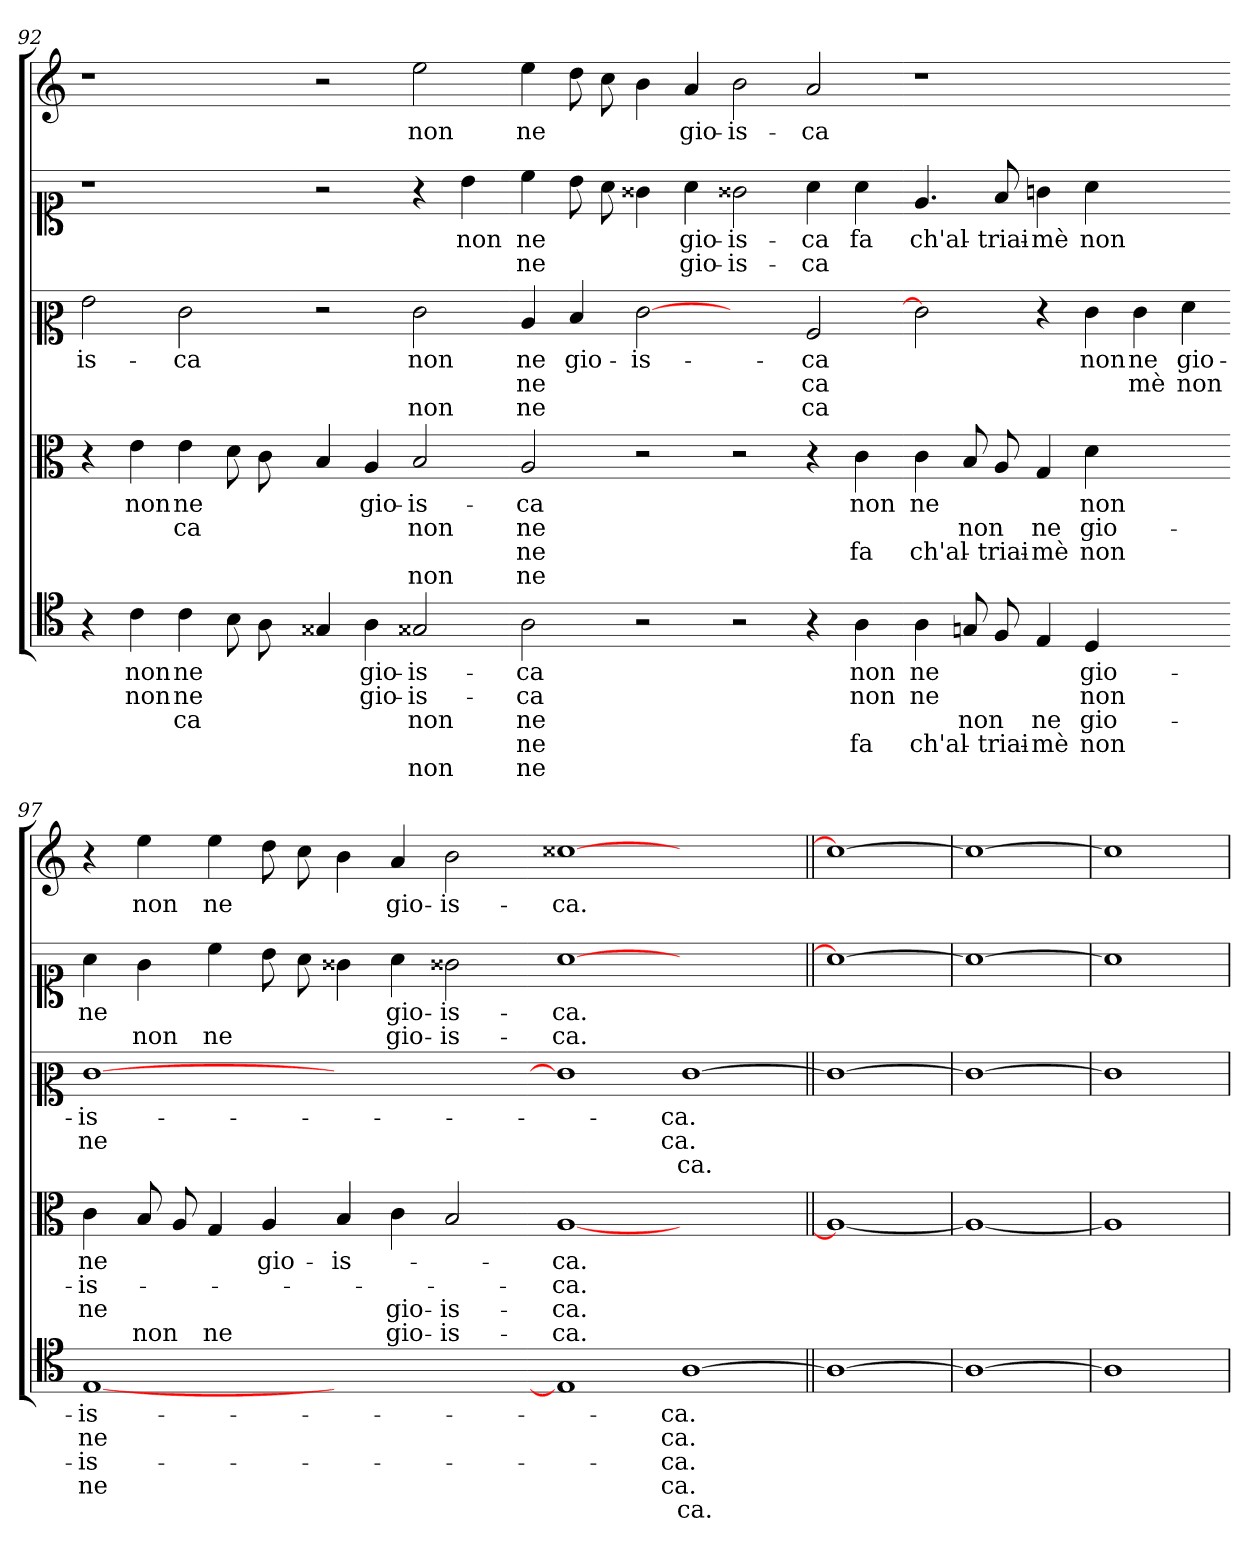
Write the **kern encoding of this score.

**kern	**text	**text	**text	**text	**text	**kern	**text	**text	**text	**text	**kern	**text	**text	**text	**kern	**text	**text	**kern	**text
*part5	*part5	*part5	*part5	*part5	*part5	*part4	*part4	*part4	*part4	*part4	*part3	*part3	*part3	*part3	*part2	*part2	*part2	*part1	*part1
*staff5	*staff5	*staff5	*staff5	*staff5	*staff5	*staff4	*staff4	*staff4	*staff4	*staff4	*staff3	*staff3	*staff3	*staff3	*staff2	*staff2	*staff2	*staff1	*staff1
*clefC4	*	*	*	*	*	*clefC3	*	*	*	*	*clefC2	*	*	*	*clefC1	*	*	*clefG2	*
*k[]	*	*	*	*	*	*k[]	*	*	*	*	*k[]	*	*	*	*k[]	*	*	*k[]	*
=92	=92	=92	=92	=92	=92	=92	=92	=92	=92	=92	=92	=92	=92	=92	=92	=92	=92	=92	=92
4r	.	.	.	.	.	4r	.	.	.	.	2g	is-	.	.	1r	.	.	1r	.
4c	non	non	.	.	.	4e	non	.	.	.	.	.	.	.	.	.	.	.	.
4c	ne	ne	ca	.	.	4e	ne	ca	.	.	2e	ca	.	.	.	.	.	.	.
8B	.	.	.	.	.	8d	.	.	.	.	.	.	.	.	.	.	.	.	.
8A	.	.	.	.	.	8c	.	.	.	.	.	.	.	.	.	.	.	.	.
=93-	=93-	=93-	=93-	=93-	=93-	=93-	=93-	=93-	=93-	=93-	=93-	=93-	=93-	=93-	=93-	=93-	=93-	=93-	=93-
4G##X	.	.	.	.	.	4B	.	.	.	.	2r	.	.	.	2r	.	.	2r	.
4A	gio-	gio-	.	.	.	4A	gio-	.	.	.	.	.	.	.	.	.	.	.	.
2G##X	is-	is-	non	.	non	2B	is-	non	.	non	2e	non	.	non	4r	.	.	2ee	non
.	.	.	.	.	.	.	.	.	.	.	.	.	.	.	4b	non	.	.	.
=94-	=94-	=94-	=94-	=94-	=94-	=94-	=94-	=94-	=94-	=94-	=94-	=94-	=94-	=94-	=94-	=94-	=94-	=94-	=94-
2A	ca	ca	ne	ne	ne	2A	ca	ne	ne	ne	4c	ne	ne	ne	4cc	ne	ne	4ee	ne
.	.	.	.	.	.	.	.	.	.	.	4d	gio-	.	.	8b	.	.	8dd	.
.	.	.	.	.	.	.	.	.	.	.	.	.	.	.	8a	.	.	8cc	.
2r	.	.	.	.	.	2r	.	.	.	.	[2e	is-	.	.	4g##X	.	.	4b	.
.	.	.	.	.	.	.	.	.	.	.	.	.	.	.	4a	gio-	gio-	4a	gio-
2r	.	.	.	.	.	2r	.	.	.	.	2ryy	.	.	.	2g##X	is-	is-	2b	is-
4r	.	.	.	.	.	4r	.	.	.	.	2A	ca	ca	ca	4a	ca	ca	2a	ca
4A	non	non	.	fa	.	4c	non	.	fa	.	.	.	.	.	4a	fa	.	.	.
=96-	=96-	=96-	=96-	=96-	=96-	=96-	=96-	=96-	=96-	=96-	=96-	=96-	=96-	=96-	=96-	=96-	=96-	=96-	=96-
4A	ne	ne	.	ch'al-	.	4c	ne	.	ch'al-	.	2e]	.	.	.	4.e	ch'al-	.	1r	.
8G	.	.	non	.	.	8B	.	non	.	.	.	.	.	.	.	.	.	.	.
8F	.	.	.	triai-	.	8A	.	.	triai-	.	.	.	.	.	8f	triai-	.	.	.
4E	.	.	ne	mè	.	4G	.	ne	mè	.	4r	.	.	.	4g	mè	.	.	.
4D	gio-	non	gio-	non	.	4d	non	gio-	non	.	4e	non	.	.	4a	non	.	.	.
2ryy	.	.	.	.	.	2ryy	.	.	.	.	4e	ne	mè	.	2ryy	.	.	2ryy	.
.	.	.	.	.	.	.	.	.	.	.	4f	gio-	non	.	.	.	.	.	.
=97-	=97-	=97-	=97-	=97-	=97-	=97-	=97-	=97-	=97-	=97-	=97-	=97-	=97-	=97-	=97-	=97-	=97-	=97-	=97-
[1E	is-	ne	is-	ne	.	4c	ne	is-	ne	.	[1e	is-	ne	.	4a	ne	.	4r	.
.	.	.	.	.	.	8B	.	.	.	non	.	.	.	.	4g	.	non	4ee	non
.	.	.	.	.	.	8A	.	.	.	.	.	.	.	.	.	.	.	.	.
.	.	.	.	.	.	4G	.	.	.	ne	.	.	.	.	4cc	.	ne	4ee	ne
.	.	.	.	.	.	4A	gio-	.	.	.	.	.	.	.	8b	.	.	8dd	.
.	.	.	.	.	.	.	.	.	.	.	.	.	.	.	8a	.	.	8cc	.
1ryy	.	.	.	.	.	4B	is-	.	.	.	1ryy	.	.	.	4g##X	.	.	4b	.
.	.	.	.	.	.	4c	.	.	gio-	gio-	.	.	.	.	4a	gio-	gio-	4a	gio-
.	.	.	.	.	.	2B	.	.	is-	is-	.	.	.	.	2g##X	is-	is-	2b	is-
=99-	=99-	=99-	=99-	=99-	=99-	=99-	=99-	=99-	=99-	=99-	=99-	=99-	=99-	=99-	=99-	=99-	=99-	=99-	=99-
1E]	.	.	.	.	.	[1A/	ca.	ca.	ca.	ca.	1e]	.	.	.	[1a	ca.	ca.	[1cc##X	ca.
[1A	ca.	ca.	ca.	ca.	ca.	1ryy	.	.	.	.	[1e	ca.	ca.	ca.	1ryy	.	.	1ryy	.
=100||	=100||	=100||	=100||	=100||	=100||	=100||	=100||	=100||	=100||	=100||	=100||	=100||	=100||	=100||	=100||	=100||	=100||	=100||	=100||
1A_	.	.	.	.	.	1A/_	.	.	.	.	1e_	.	.	.	1a_	.	.	1cc##_	.
=101	=101	=101	=101	=101	=101	=101	=101	=101	=101	=101	=101	=101	=101	=101	=101	=101	=101	=101	=101
1A_	.	.	.	.	.	1A/_	.	.	.	.	1e_	.	.	.	1a_	.	.	1cc##_	.
=102	=102	=102	=102	=102	=102	=102	=102	=102	=102	=102	=102	=102	=102	=102	=102	=102	=102	=102	=102
1A]	.	.	.	.	.	1A/]	.	.	.	.	1e]	.	.	.	1a]	.	.	1cc##]	.
=	=	=	=	=	=	=	=	=	=	=	=	=	=	=	=	=	=	=	=
*-	*-	*-	*-	*-	*-	*-	*-	*-	*-	*-	*-	*-	*-	*-	*-	*-	*-	*-	*-
